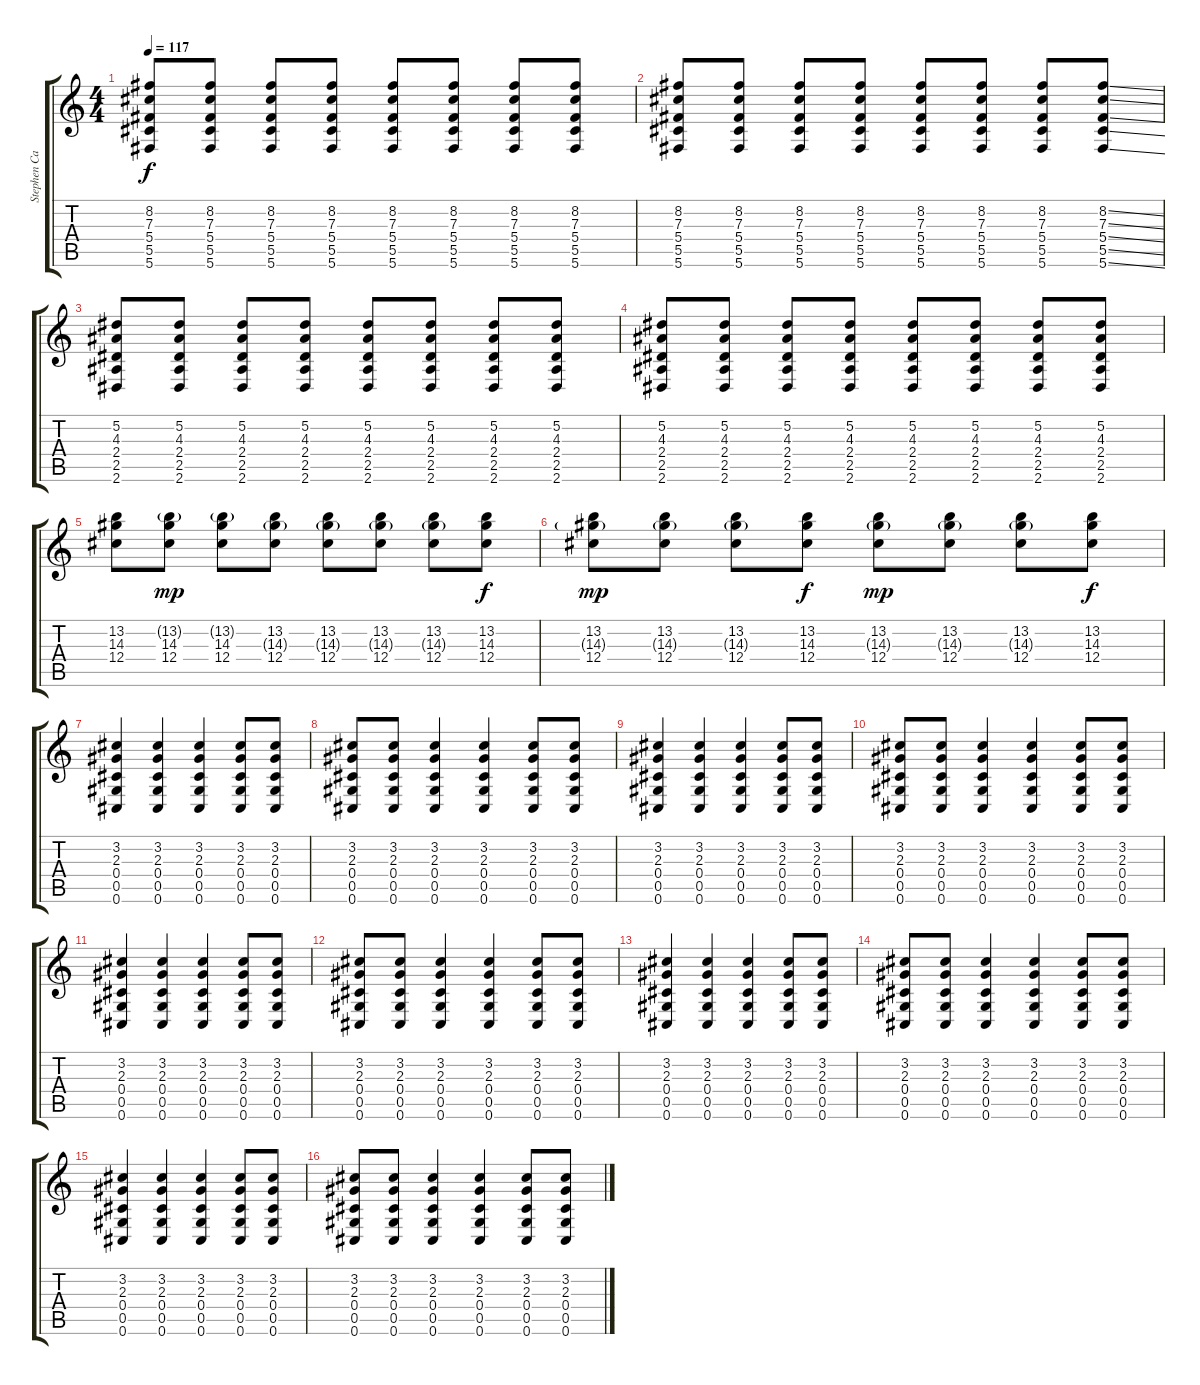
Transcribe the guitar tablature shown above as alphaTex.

\track ("Stephen Carpenter" "Stephen Ca") {instrument electricguitarjazz}
\staff {score tabs}
\tuning (Eb4 Bb3 Gb3 Db3 Ab2 Db2) {hide}
\ts (4 4)
\tempo 117
\clef g2
\ks c
(8.2 7.3 5.4 5.5 5.6).8{dy f} (8.2 7.3 5.4 5.5 5.6).8 (8.2 7.3 5.4 5.5 5.6).8 (8.2 7.3 5.4 5.5 5.6).8 (8.2 7.3 5.4 5.5 5.6).8 (8.2 7.3 5.4 5.5 5.6).8 (8.2 7.3 5.4 5.5 5.6).8 (8.2 7.3 5.4 5.5 5.6).8 |
(8.2 7.3 5.4 5.5 5.6).8 (8.2 7.3 5.4 5.5 5.6).8 (8.2 7.3 5.4 5.5 5.6).8 (8.2 7.3 5.4 5.5 5.6).8 (8.2 7.3 5.4 5.5 5.6).8 (8.2 7.3 5.4 5.5 5.6).8 (8.2 7.3 5.4 5.5 5.6).8 (8.2{ss} 7.3{ss} 5.4{ss} 5.5{ss} 5.6{ss}).8 |
(5.2 4.3 2.4 2.5 2.6).8 (5.2 4.3 2.4 2.5 2.6).8 (5.2 4.3 2.4 2.5 2.6).8 (5.2 4.3 2.4 2.5 2.6).8 (5.2 4.3 2.4 2.5 2.6).8 (5.2 4.3 2.4 2.5 2.6).8 (5.2 4.3 2.4 2.5 2.6).8 (5.2 4.3 2.4 2.5 2.6).8 |
(5.2 4.3 2.4 2.5 2.6).8 (5.2 4.3 2.4 2.5 2.6).8 (5.2 4.3 2.4 2.5 2.6).8 (5.2 4.3 2.4 2.5 2.6).8 (5.2 4.3 2.4 2.5 2.6).8 (5.2 4.3 2.4 2.5 2.6).8 (5.2 4.3 2.4 2.5 2.6).8 (5.2 4.3 2.4 2.5 2.6).8 |
(13.2 14.3 12.4).8{volume 13 balance 8 instrument electricguitarjazz} (13.2{g} 14.3 12.4).8{dy mp} (13.2{g} 14.3 12.4).8 (13.2 14.3{g} 12.4).8 (13.2 14.3{g} 12.4).8 (13.2 14.3{g} 12.4).8 (13.2 14.3{g} 12.4).8 (13.2 14.3 12.4).8{dy f} |
(13.2 14.3{g} 12.4).8{dy mp} (13.2 14.3{g} 12.4).8 (13.2 14.3{g} 12.4).8 (13.2 14.3 12.4).8{dy f} (13.2 14.3{g} 12.4).8{dy mp} (13.2 14.3{g} 12.4).8 (13.2 14.3{g} 12.4).8 (13.2 14.3 12.4).8{dy f} |
(3.2 2.3 0.4 0.5 0.6).4{volume 14 balance 16 instrument distortionguitar} (3.2 2.3 0.4 0.5 0.6).4 (3.2 2.3 0.4 0.5 0.6).4 (3.2 2.3 0.4 0.5 0.6).8 (3.2 2.3 0.4 0.5 0.6).8 |
(3.2 2.3 0.4 0.5 0.6).8 (3.2 2.3 0.4 0.5 0.6).8 (3.2 2.3 0.4 0.5 0.6).4 (3.2 2.3 0.4 0.5 0.6).4 (3.2 2.3 0.4 0.5 0.6).8 (3.2 2.3 0.4 0.5 0.6).8 |
(3.2 2.3 0.4 0.5 0.6).4 (3.2 2.3 0.4 0.5 0.6).4 (3.2 2.3 0.4 0.5 0.6).4 (3.2 2.3 0.4 0.5 0.6).8 (3.2 2.3 0.4 0.5 0.6).8 |
(3.2 2.3 0.4 0.5 0.6).8 (3.2 2.3 0.4 0.5 0.6).8 (3.2 2.3 0.4 0.5 0.6).4 (3.2 2.3 0.4 0.5 0.6).4 (3.2 2.3 0.4 0.5 0.6).8 (3.2 2.3 0.4 0.5 0.6).8 |
(3.2 2.3 0.4 0.5 0.6).4 (3.2 2.3 0.4 0.5 0.6).4 (3.2 2.3 0.4 0.5 0.6).4 (3.2 2.3 0.4 0.5 0.6).8 (3.2 2.3 0.4 0.5 0.6).8 |
(3.2 2.3 0.4 0.5 0.6).8 (3.2 2.3 0.4 0.5 0.6).8 (3.2 2.3 0.4 0.5 0.6).4 (3.2 2.3 0.4 0.5 0.6).4 (3.2 2.3 0.4 0.5 0.6).8 (3.2 2.3 0.4 0.5 0.6).8 |
(3.2 2.3 0.4 0.5 0.6).4 (3.2 2.3 0.4 0.5 0.6).4 (3.2 2.3 0.4 0.5 0.6).4 (3.2 2.3 0.4 0.5 0.6).8 (3.2 2.3 0.4 0.5 0.6).8 |
(3.2 2.3 0.4 0.5 0.6).8 (3.2 2.3 0.4 0.5 0.6).8 (3.2 2.3 0.4 0.5 0.6).4 (3.2 2.3 0.4 0.5 0.6).4 (3.2 2.3 0.4 0.5 0.6).8 (3.2 2.3 0.4 0.5 0.6).8 |
(3.2 2.3 0.4 0.5 0.6).4{volume 14 balance 16 instrument distortionguitar} (3.2 2.3 0.4 0.5 0.6).4 (3.2 2.3 0.4 0.5 0.6).4 (3.2 2.3 0.4 0.5 0.6).8 (3.2 2.3 0.4 0.5 0.6).8 |
(3.2 2.3 0.4 0.5 0.6).8 (3.2 2.3 0.4 0.5 0.6).8 (3.2 2.3 0.4 0.5 0.6).4 (3.2 2.3 0.4 0.5 0.6).4 (3.2 2.3 0.4 0.5 0.6).8 (3.2 2.3 0.4 0.5 0.6).8
